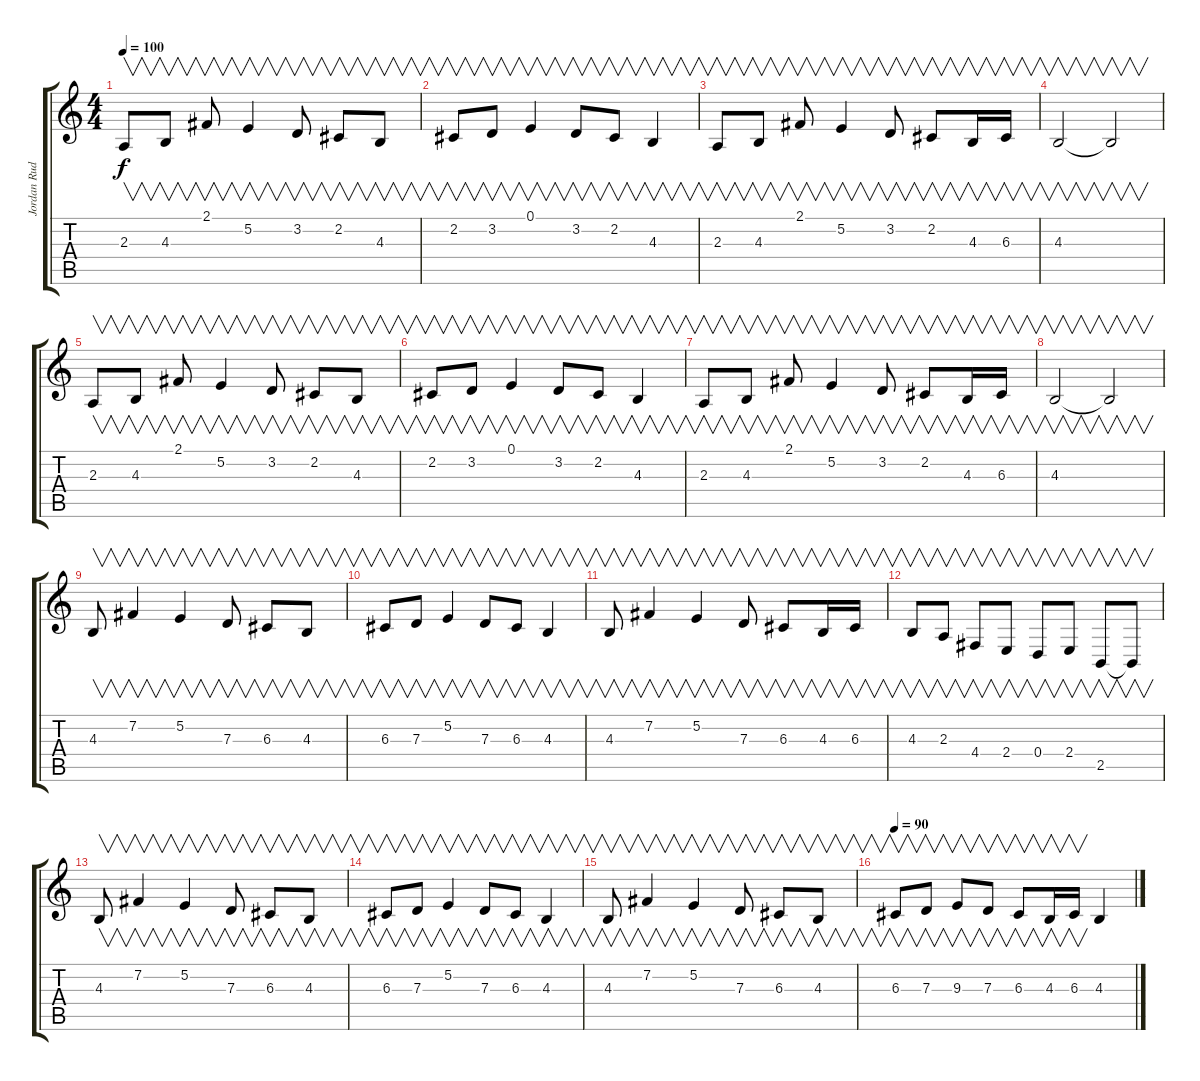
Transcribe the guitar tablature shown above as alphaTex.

\track ("Jordan Rudess" "Jordan Rud") {instrument stringensemble1}
\staff {score tabs}
\tuning (E4 B3 G3 D3 A2 E2) {hide}
\ts (4 4)
\tempo 100
\clef g2
\ks c
2.3.8{v dy f instrument honkytonkpiano} 4.3.8{v} 2.1.8{v} 5.2.4{v} 3.2.8{v} 2.2.8{v} 4.3.8{v} |
2.2.8{v} 3.2.8{v} 0.1.4{v} 3.2.8{v} 2.2.8{v} 4.3.4{v} |
2.3.8{v} 4.3.8{v} 2.1.8{v} 5.2.4{v} 3.2.8{v} 2.2.8{v} 4.3.16{v} 6.3.16{v} |
4.3.2{v} 4.3{t}.2{v} |
2.3.8{v} 4.3.8{v} 2.1.8{v} 5.2.4{v} 3.2.8{v} 2.2.8{v} 4.3.8{v} |
2.2.8{v} 3.2.8{v} 0.1.4{v} 3.2.8{v} 2.2.8{v} 4.3.4{v} |
2.3.8{v} 4.3.8{v} 2.1.8{v} 5.2.4{v} 3.2.8{v} 2.2.8{v} 4.3.16{v} 6.3.16{v} |
4.3.2{v} 4.3{t}.2{v} |
4.3.8{v instrument tremolostrings} 7.2.4{v} 5.2.4{v} 7.3.8{v} 6.3.8{v} 4.3.8{v} |
6.3.8{v} 7.3.8{v} 5.2.4{v} 7.3.8{v} 6.3.8{v} 4.3.4{v} |
4.3.8{v} 7.2.4{v} 5.2.4{v} 7.3.8{v} 6.3.8{v} 4.3.16{v} 6.3.16{v} |
4.3.8{v} 2.3.8{v} 4.4.8{v} 2.4.8{v} 0.4.8{v} 2.4.8{v} 2.5.8{v} 2.5{t}.8{v} |
4.3.8{v} 7.2.4{v} 5.2.4{v} 7.3.8{v} 6.3.8{v} 4.3.8{v} |
6.3.8{v} 7.3.8{v} 5.2.4{v} 7.3.8{v} 6.3.8{v} 4.3.4{v} |
4.3.8{v} 7.2.4{v} 5.2.4{v} 7.3.8{v} 6.3.8{v} 4.3.8{v} |
\tempo 90
6.3.8{v} 7.3.8{v} 9.3.8{v} 7.3.8{v} 6.3.8{v} 4.3.16{v} 6.3.16{v} 4.3.4
